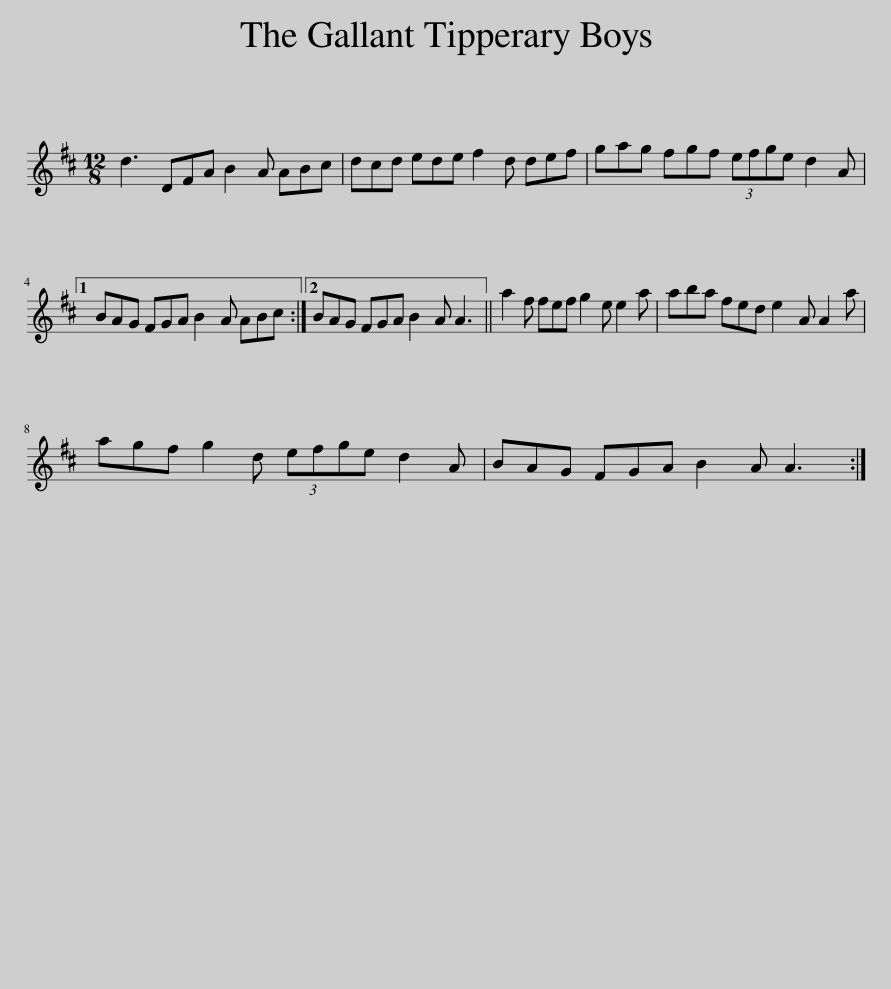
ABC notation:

X:1
L:1/8
M:12/8
I:linebreak $
K:D
V:1 treble
V:1
 d3 DFA B2 A ABc | dcd ede f2 d def | gag fgf (3efge d2 A |1$ BAG FGA B2 A ABc :|2 BAG FGA B2 A A3 || %5
 a2 f fef g2 e e2 a | aba fed e2 A A2 a |$ agf g2 d (3efge d2 A | BAG FGA B2 A A3 :| %9
